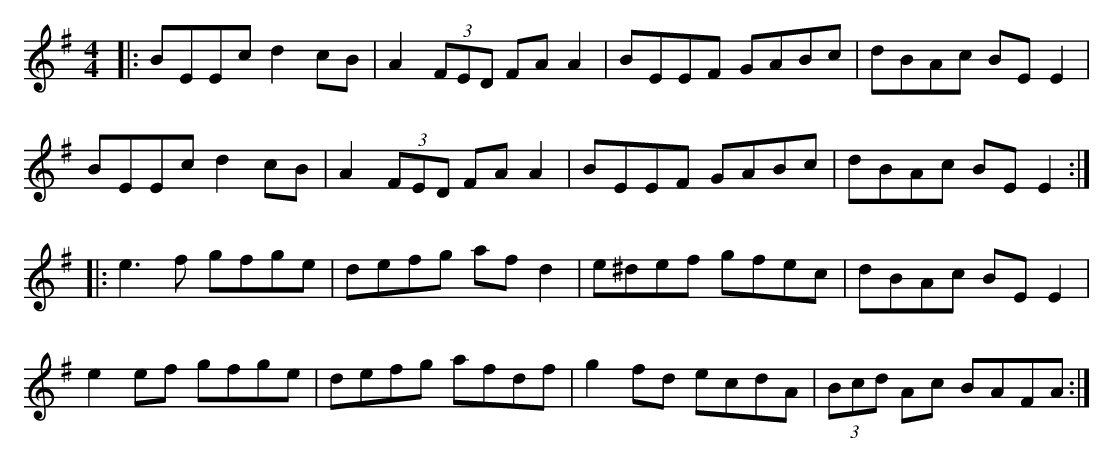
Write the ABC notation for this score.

X:1
M:4/4
K:Emin
|:BEEc d2cB|A2(3FED FAA2|BEEF GABc|dBAc BEE2|
BEEc d2cB|A2(3FED FAA2|BEEF GABc|dBAc BEE2:|
|:e3f gfge|defg afd2|e^def gfec|dBAc BEE2|
e2ef gfge|defg afdf|g2fd ecdA|(3Bcd Ac BAFA:|
